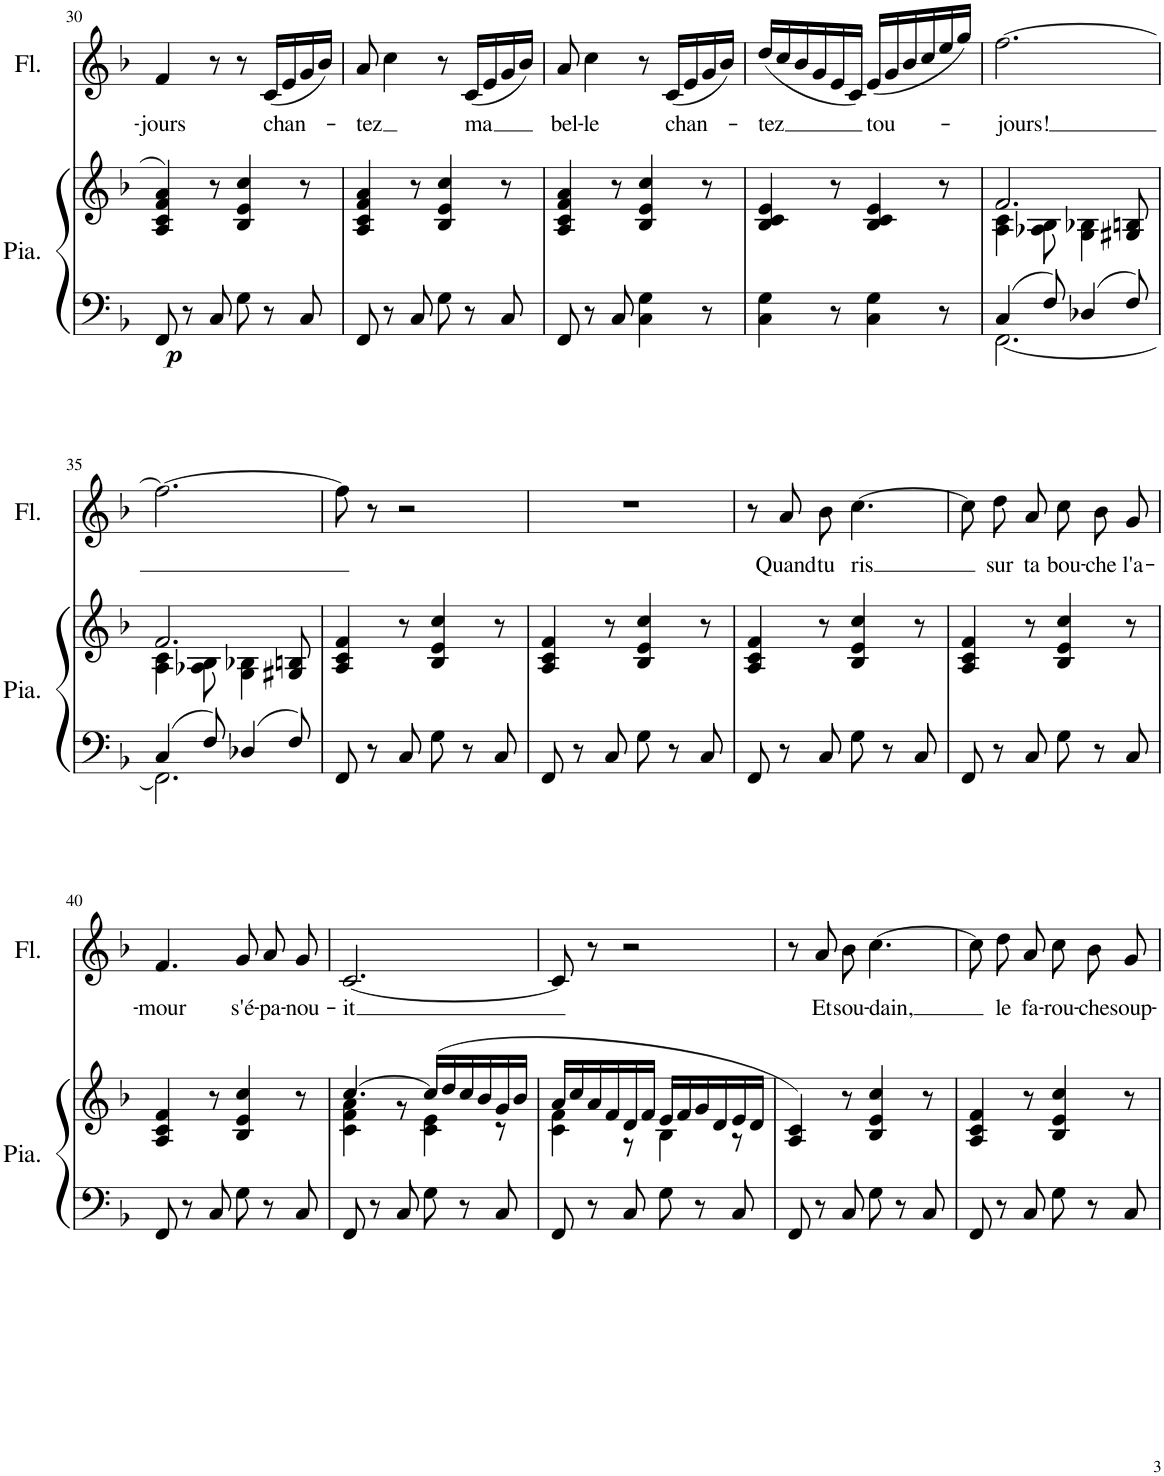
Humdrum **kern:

**kern	**kern	**dynam	**kern	**text
*part2	*part2	*part2	*part1	*part1
*staff3	*staff2	*staff2/3	*staff1	*staff1
*I"Piano	*	*	*I"Flûte	*
*I'Pia.	*	*	*I'Fl.	*
!!LO:PB:g=z
*clefF4	*clefG2	*	*clefG2	*
*k[b-]	*k[b-]	*	*k[b-]	*
*M6/8	*M6/8	*	*M6/8	*
=30	=30	=30	=30	=30
!	!	!LO:DY:b=2	!	!LO:LY:b
8FF/	4A/ 4c/ 4f/ 4a/	p	4f/	-jours
8r	.	.	.	.
8C/	8r	.	8r	.
8G\	4B-/ 4e/ 4cc/	.	8r	.
!	!	!	!	!LO:LY:b
8r	.	.	(16c/LL	chan-
.	.	.	16e/	.
8C/	8r	.	16g/	.
.	.	.	16b-/JJ)	.
=31	=31	=31	=31	=31
!	!	!	!	!LO:LY:b
8FF/	4A/ 4c/ 4f/ 4a/	.	8a/	-tez
8r	.	.	4cc\	.
8C/	8r	.	.	.
8G\	4B-/ 4e/ 4cc/	.	8r	.
!	!	!	!	!LO:LY:b
8r	.	.	(16c/LL	ma
.	.	.	16e/	.
8C/	8r	.	16g/	.
.	.	.	16b-/JJ)	.
=32	=32	=32	=32	=32
!	!	!	!	!LO:LY:b
8FF/	4A/ 4c/ 4f/ 4a/	.	8a/	-bel-
!	!	!	!	!LO:LY:b
8r	.	.	4cc\	-le
8C/	8r	.	.	.
4C\ 4G\	4B-/ 4e/ 4cc/	.	8r	.
!	!	!	!	!LO:LY:b
.	.	.	(16c/LL	chan-
.	.	.	16e/	.
8r	8r	.	16g/	.
.	.	.	16b-/JJ)	.
=33	=33	=33	=33	=33
!	!	!	!	!LO:LY:b
4C\ 4G\	4B-/ 4c/ 4e/	.	(16dd/LL	-tez
.	.	.	16cc/	.
.	.	.	16b-/	.
.	.	.	16g/	.
8r	8r	.	16e/	.
.	.	.	16c/JJ)	.
!	!	!	!	!LO:LY:b
4C\ 4G\	4B-/ 4c/ 4e/	.	(16e/LL	tou-
.	.	.	16g/	.
.	.	.	16b-/	.
.	.	.	16cc/	.
8r	8r	.	16ee/	.
.	.	.	16gg/JJ)	.
=34	=34	=34	=34	=34
*^	*^	*	*	*
!	!	!	!	!	!	!LO:LY:b
4C/	[2.FF\	2.f/	4A\ 4c\	.	[2.ff\	-jours!
8F/	.	.	8A-X\ 8B-\	.	.	.
4D-X/	.	.	4G\ 4B-X\	.	.	.
8F/	.	.	8G#X/ 8Bn/	.	.	.
!!LO:LB:g=z
=35	=35	=35	=35	=35	=35	=35
4C/	2.FF\]	2.f/	4A\ 4c\	.	2.ff\_	.
8F/	.	.	8A-X\ 8B-\	.	.	.
4D-X/	.	.	4G\ 4B-X\	.	.	.
8F/	.	.	8G#X/ 8Bn/	.	.	.
*v	*v	*	*	*	*	*
*	*v	*v	*	*	*
=36	=36	=36	=36	=36
8FF/	4A/ 4c/ 4f/	.	8ff\]	.
8r	.	.	8r	.
8C/	8r	.	2r	.
8G\	4B-/ 4e/ 4cc/	.	.	.
8r	.	.	.	.
8C/	8r	.	.	.
=37	=37	=37	=37	=37
8FF/	4A/ 4c/ 4f/	.	2.r	.
8r	.	.	.	.
8C/	8r	.	.	.
8G\	4B-/ 4e/ 4cc/	.	.	.
8r	.	.	.	.
8C/	8r	.	.	.
=38	=38	=38	=38	=38
8FF/	4A/ 4c/ 4f/	.	8r	.
!	!	!	!	!LO:LY:b
8r	.	.	8a/	Quand
!	!	!	!	!LO:LY:b
8C/	8r	.	8b-\	tu
!	!	!	!	!LO:LY:b
8G\	4B-/ 4e/ 4cc/	.	[4.cc\	-ris
8r	.	.	.	.
8C/	8r	.	.	.
=39	=39	=39	=39	=39
8FF/	4A/ 4c/ 4f/	.	8cc\]	.
!	!	!	!	!LO:LY:b
8r	.	.	8dd\	sur
!	!	!	!	!LO:LY:b
8C/	8r	.	8a/	ta
!	!	!	!	!LO:LY:b
8G\	4B-/ 4e/ 4cc/	.	8cc\	bou-
!	!	!	!	!LO:LY:b
8r	.	.	8b-\	-che
!	!	!	!	!LO:LY:b
8C/	8r	.	8g/	l'a-
!!LO:LB:g=z
=40	=40	=40	=40	=40
!	!	!	!	!LO:LY:b
8FF/	4A/ 4c/ 4f/	.	4.f/	-mour
8r	.	.	.	.
8C/	8r	.	.	.
!	!	!	!	!LO:LY:b
8G\	4B-/ 4e/ 4cc/	.	8g/	s'é-
!	!	!	!	!LO:LY:b
8r	.	.	8a/	-pa-
!	!	!	!	!LO:LY:b
8C/	8r	.	8g/	-nou-
=41	=41	=41	=41	=41
*	*^	*	*	*
!	!	!	!	!	!LO:LY:b
8FF/	[4.cc/	4c\ 4f\ 4a\	.	[2.c/	-it
8r	.	.	.	.	.
8C/	.	8r	.	.	.
8G\	(16cc/LL]	4c\ 4e\	.	.	.
.	16dd/	.	.	.	.
8r	16cc/	.	.	.	.
.	16b-/	.	.	.	.
8C/	16g/	8r	.	.	.
.	16b-/JJ	.	.	.	.
=42	=42	=42	=42	=42	=42
8FF/	16a/LL	4c\ 4f\	.	8c/]	.
.	16cc/	.	.	.	.
8r	16a/	.	.	8r	.
.	16f/	.	.	.	.
8C/	16d/	8r	.	2r	.
.	16f/JJ	.	.	.	.
8G\	16e/LL	4B-\	.	.	.
.	16f/	.	.	.	.
8r	16g/	.	.	.	.
.	16d/	.	.	.	.
8C/	16e/	8r	.	.	.
.	16d/JJ	.	.	.	.
*	*v	*v	*	*	*
=43	=43	=43	=43	=43
8FF/	4A/ 4c/)	.	8r	.
!	!	!	!	!LO:LY:b
8r	.	.	8a/	Et
!	!	!	!	!LO:LY:b
8C/	8r	.	8b-\	sou-
!	!	!	!	!LO:LY:b
8G\	4B-/ 4e/ 4cc/	.	[4.cc\	-dain,
8r	.	.	.	.
8C/	8r	.	.	.
=44	=44	=44	=44	=44
8FF/	4A/ 4c/ 4f/	.	8cc\]	.
!	!	!	!	!LO:LY:b
8r	.	.	8dd\	le
!	!	!	!	!LO:LY:b
8C/	8r	.	8a/	fa-
!	!	!	!	!LO:LY:b
8G\	4B-/ 4e/ 4cc/	.	8cc\	-rou-
!	!	!	!	!LO:LY:b
8r	.	.	8b-\	-che
!	!	!	!	!LO:LY:b
8C/	8r	.	8g/	soup-
=	=	=	=	=
*-	*-	*-	*-	*-
